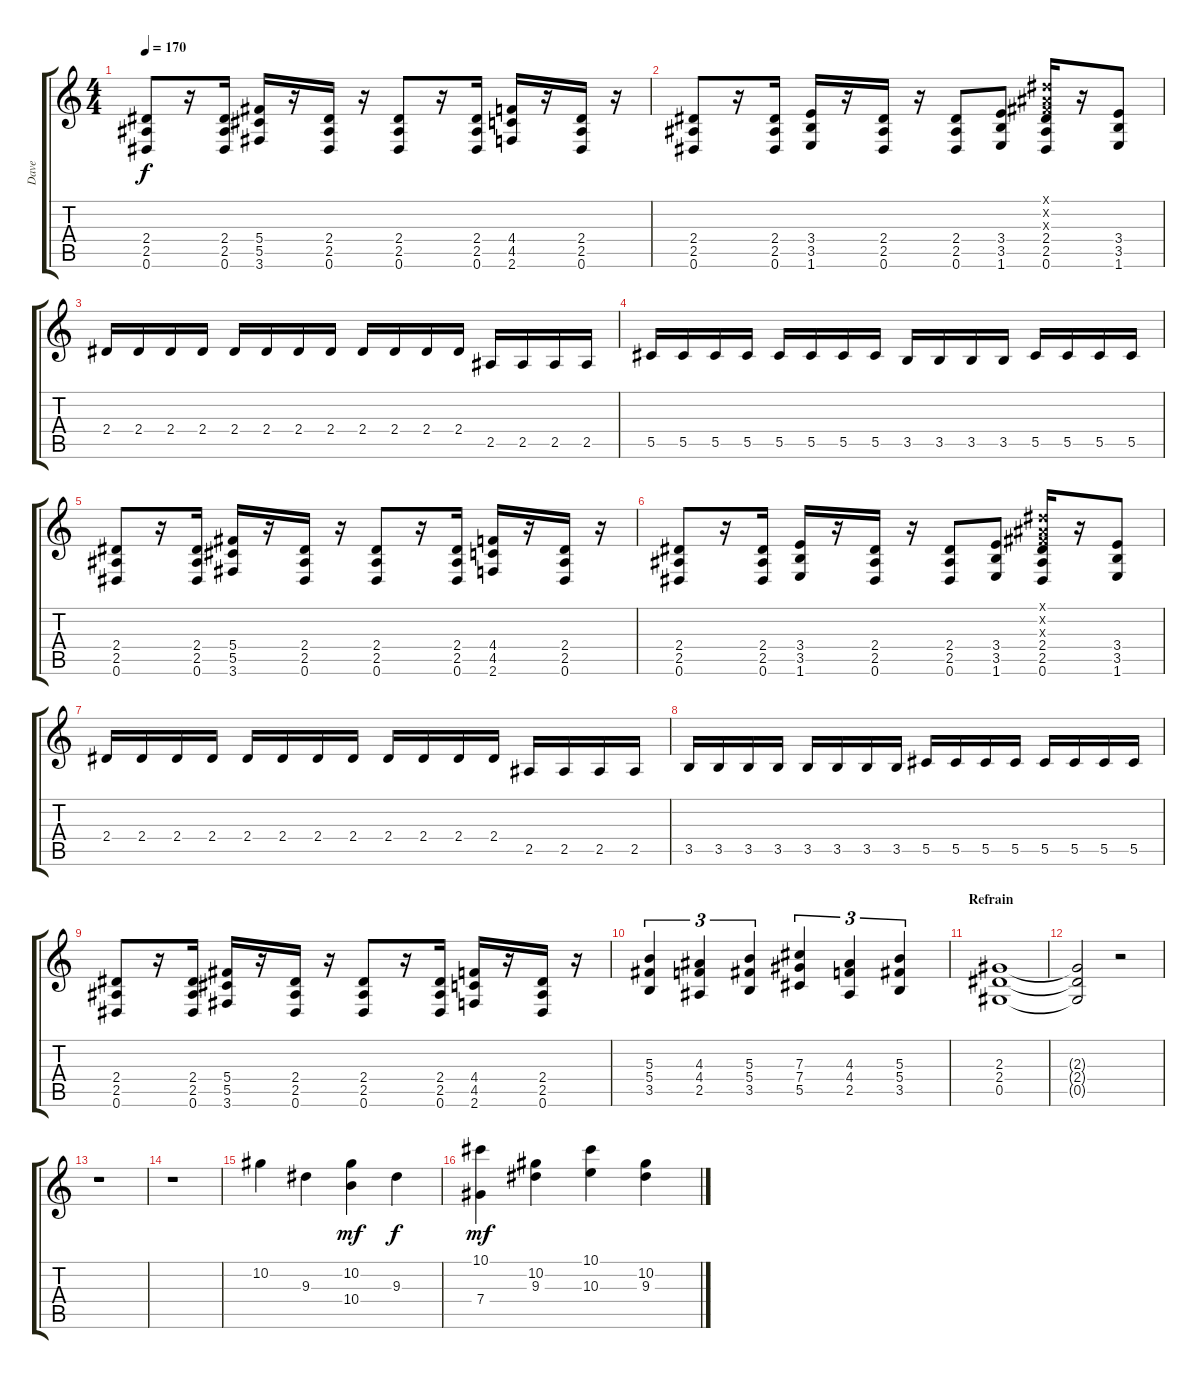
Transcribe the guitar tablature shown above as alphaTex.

\track ("Dave" "Dave") {instrument distortionguitar}
\staff {score tabs}
\tuning (Eb4 Bb3 Gb3 Db3 Ab2 Eb2) {hide}
\ts (4 4)
\tempo 170
\clef g2
\ks c
(2.4 2.5 0.6).8{dy f} r.16 (2.4 2.5 0.6).16 (5.4 5.5 3.6).16 r.16 (2.4 2.5 0.6).16 r.16 (2.4 2.5 0.6).8 r.16 (2.4 2.5 0.6).16 (4.4 4.5 2.6).16 r.16 (2.4 2.5 0.6).16 r.16 |
(2.4 2.5 0.6).8 r.16 (2.4 2.5 0.6).16 (3.4 3.5 1.6).16 r.16 (2.4 2.5 0.6).16 r.16 (2.4 2.5 0.6).8 (3.4 3.5 1.6).8 (0.1{x} 0.2{x} 0.3{x} 2.4 2.5 0.6).16 r.16 (3.4 3.5 1.6).8 |
2.4.16 2.4.16 2.4.16 2.4.16 2.4.16 2.4.16 2.4.16 2.4.16 2.4.16 2.4.16 2.4.16 2.4.16 2.5.16 2.5.16 2.5.16 2.5.16 |
5.5.16 5.5.16 5.5.16 5.5.16 5.5.16 5.5.16 5.5.16 5.5.16 3.5.16 3.5.16 3.5.16 3.5.16 5.5.16 5.5.16 5.5.16 5.5.16 |
(2.4 2.5 0.6).8 r.16 (2.4 2.5 0.6).16 (5.4 5.5 3.6).16 r.16 (2.4 2.5 0.6).16 r.16 (2.4 2.5 0.6).8 r.16 (2.4 2.5 0.6).16 (4.4 4.5 2.6).16 r.16 (2.4 2.5 0.6).16 r.16 |
(2.4 2.5 0.6).8 r.16 (2.4 2.5 0.6).16 (3.4 3.5 1.6).16 r.16 (2.4 2.5 0.6).16 r.16 (2.4 2.5 0.6).8 (3.4 3.5 1.6).8 (0.1{x} 0.2{x} 0.3{x} 2.4 2.5 0.6).16 r.16 (3.4 3.5 1.6).8 |
2.4.16 2.4.16 2.4.16 2.4.16 2.4.16 2.4.16 2.4.16 2.4.16 2.4.16 2.4.16 2.4.16 2.4.16 2.5.16 2.5.16 2.5.16 2.5.16 |
3.5.16 3.5.16 3.5.16 3.5.16 3.5.16 3.5.16 3.5.16 3.5.16 5.5.16 5.5.16 5.5.16 5.5.16 5.5.16 5.5.16 5.5.16 5.5.16 |
(2.4 2.5 0.6).8 r.16 (2.4 2.5 0.6).16 (5.4 5.5 3.6).16 r.16 (2.4 2.5 0.6).16 r.16 (2.4 2.5 0.6).8 r.16 (2.4 2.5 0.6).16 (4.4 4.5 2.6).16 r.16 (2.4 2.5 0.6).16 r.16 |
(5.3 5.4 3.5).4{tu (3 2)} (4.3 4.4 2.5).4{tu (3 2)} (5.3 5.4 3.5).4{tu (3 2)} (7.3 7.4 5.5).4{tu (3 2)} (4.3 4.4 2.5).4{tu (3 2)} (5.3 5.4 3.5).4{tu (3 2)} |
\section ("" "Refrain")
(2.3 2.4 0.5).1{volume 0} |
(2.3{t} 2.4{t} 0.5{t}).2 r.2 |
r.1 |
r.1 |
10.2.4{volume 11} 9.3.4 (10.2 10.4).4{dy mf} 9.3.4{dy f} |
(10.1 7.4).4{dy mf} (10.2 9.3).4 (10.1 10.3).4 (10.2 9.3).4
